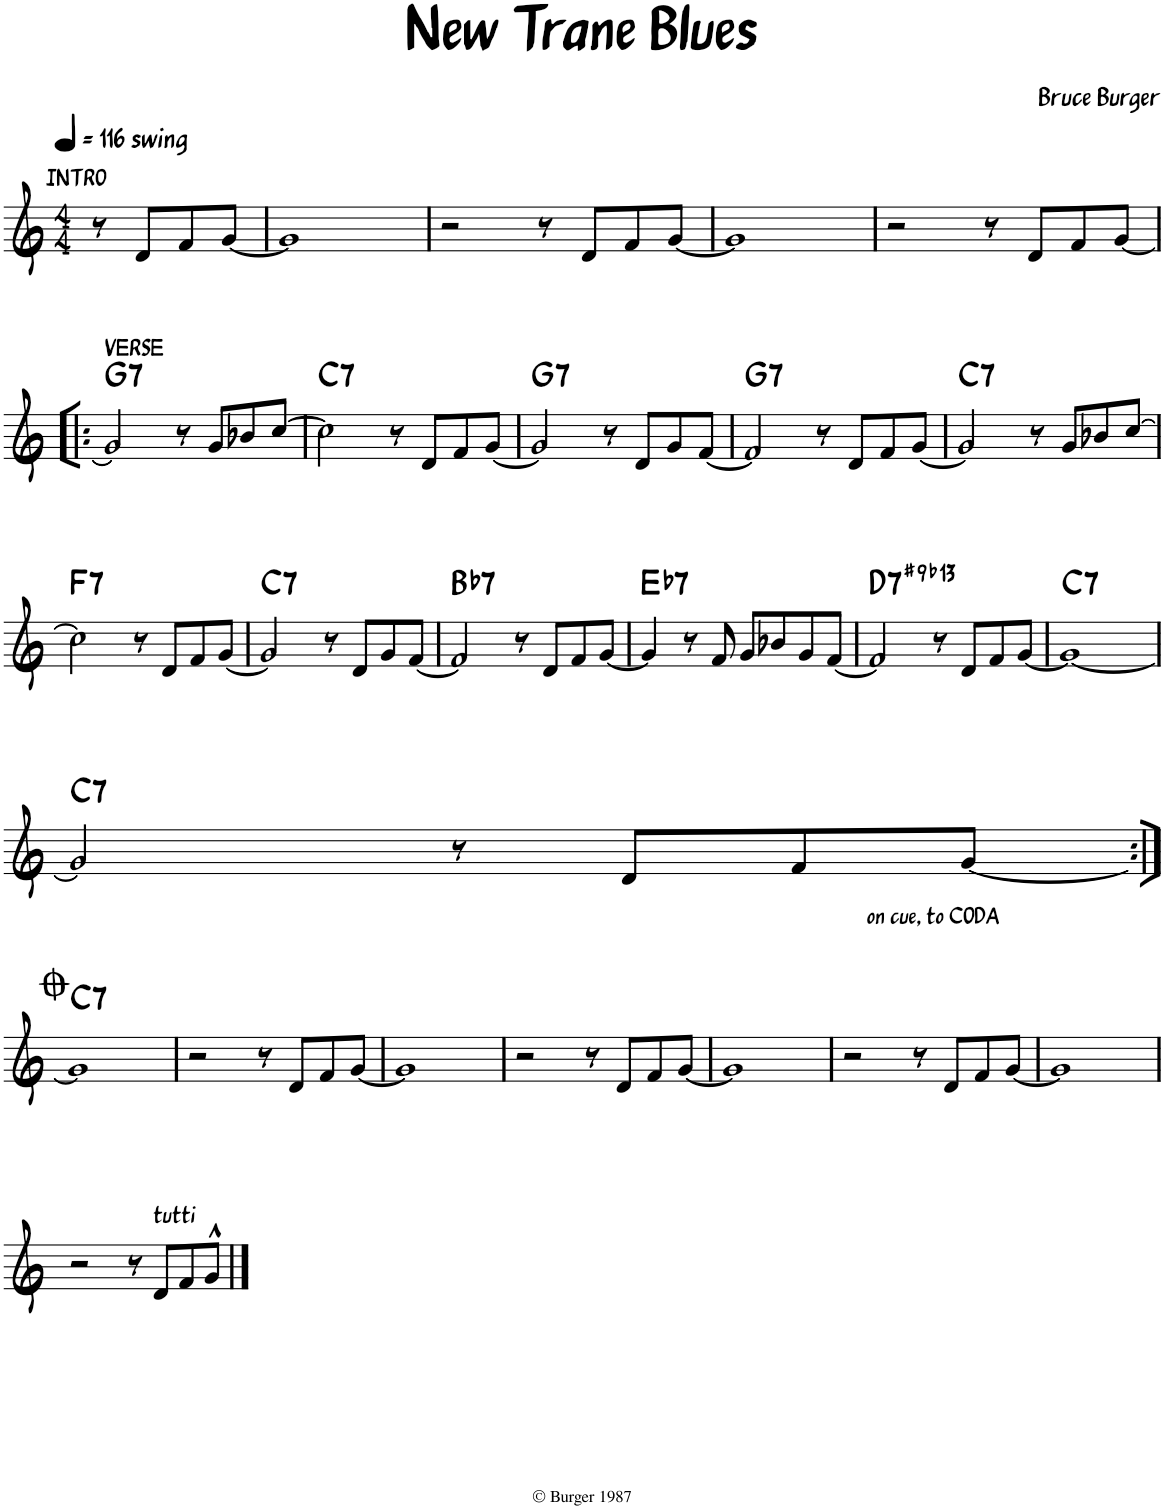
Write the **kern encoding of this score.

**kern	**harte
*part1	*part1
*staff1	*
*I"Piano	*
*I'Pno.	*
*clefG2	*
*k[]	*
*M4/4	*
*MM116	*
=	=
!LO:TX:a:B:t=swing	!
8r	.
!LO:TX:a:t=INTRO	!
8d/L	.
8f/	.
[8g/J	.
=1	=1
1g]	.
=2	=2
2r	.
8r	.
8d/L	.
8f/	.
[8g/J	.
=3	=3
1g]	.
=4	=4
2r	.
8r	.
8d/L	.
8f/	.
[8g/J	.
!!LO:LB:g=z
=5!|:	=5!|:
!LO:TX:a:t=VERSE	!LO:H:kt=7
2g/]	G:7
8r	.
8g/L	.
8b-X/	.
[8cc/J	.
=6	=6
!	!LO:H:kt=7
2cc\]	C:7
8r	.
8d/L	.
8f/	.
[8g/J	.
=7	=7
!	!LO:H:kt=7
2g/]	G:7
8r	.
8d/L	.
8g/	.
[8f/J	.
=8	=8
!	!LO:H:kt=7
2f/]	G:7
8r	.
8d/L	.
8f/	.
[8g/J	.
=9	=9
!	!LO:H:kt=7
2g/]	C:7
8r	.
8g/L	.
8b-X/	.
[8cc/J	.
!!LO:LB:g=z
=10	=10
!	!LO:H:kt=7
2cc\]	F:7
8r	.
8d/L	.
8f/	.
[8g/J	.
=11	=11
!	!LO:H:kt=7
2g/]	C:7
8r	.
8d/L	.
8g/	.
[8f/J	.
=12	=12
!	!LO:H:kt=7
2f/]	Bb:7
8r	.
8d/L	.
8f/	.
[8g/J	.
=13	=13
!	!LO:H:kt=7
4g/]	Eb:7
8r	.
8f/	.
8g/L	.
8b-X/	.
8g/	.
[8f/J	.
=14	=14
!	!LO:H:kt=7
2f/]	D:7(#9,b13)
8r	.
8d/L	.
8f/	.
[8g/J	.
=15	=15
!	!LO:H:kt=7
1g_	C:7
!!LO:LB:g=z
=16	=16
!	!LO:H:kt=7
2g/]	C:7
8r	.
8d/L	.
8f/	.
!LO:TX:b:t=on cue, to CODA	!
[8g/J	.
!!LO:LB:g=z
=17:|!	=17:|!
!	!LO:H:kt=7
1g]	C:7
=18	=18
2r	.
8r	.
8d/L	.
8f/	.
[8g/J	.
=19	=19
1g]	.
=20	=20
2r	.
8r	.
8d/L	.
8f/	.
[8g/J	.
=21	=21
1g]	.
=22	=22
2r	.
8r	.
8d/L	.
8f/	.
[8g/J	.
=23	=23
1g]	.
!!LO:LB:g=z
=24	=24
2r	.
8r	.
!LO:TX:a:t=tutti	!
8d/L	.
8f/	.
8g^^/J	.
==	==
*-	*-
